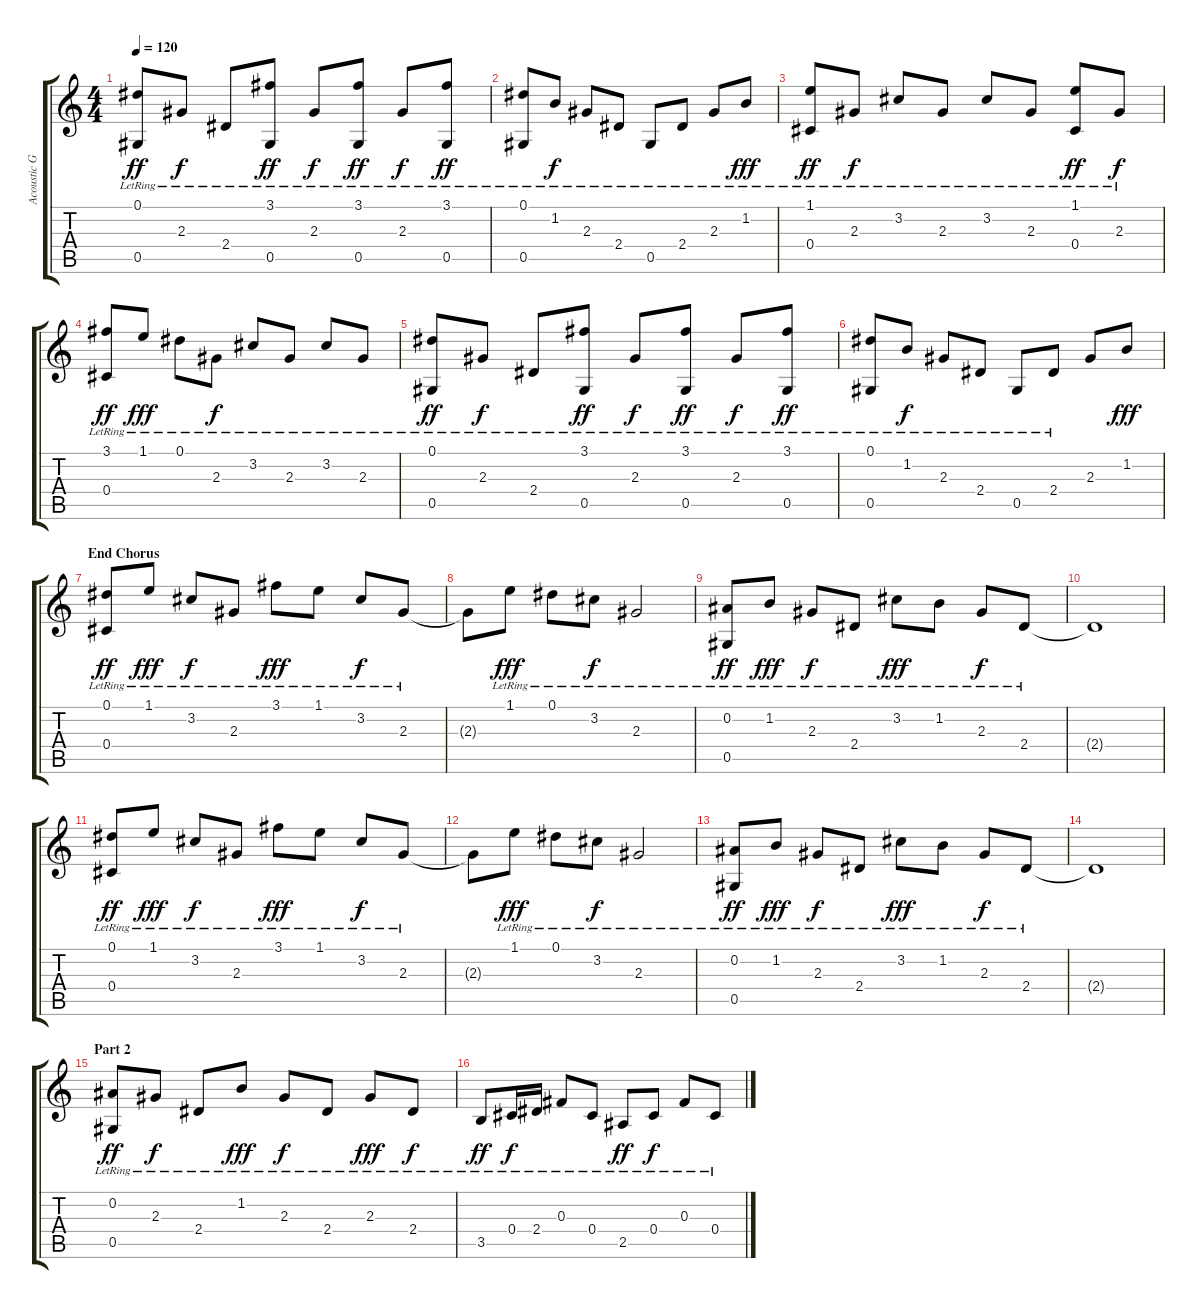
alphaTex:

\track ("Acoustic Guitar I (Effect)" "Acoustic G") {instrument acousticguitarnylon}
\staff {score tabs}
\tuning (Eb4 Bb3 Gb3 Db3 Ab2 Eb2) {hide}
\ts (4 4)
\tempo 120
\clef g2
\ks c
(0.1{lr} 0.5{lr}).8{dy ff} 2.3{lr}.8{dy f} 2.4{lr}.8 (3.1{lr} 0.5{lr}).8{dy ff} 2.3{lr}.8{dy f} (3.1{lr} 0.5{lr}).8{dy ff} 2.3{lr}.8{dy f} (3.1{lr} 0.5{lr}).8{dy ff} |
(0.1{lr} 0.5{lr}).8 1.2{lr}.8{dy f} 2.3{lr}.8 2.4{lr}.8 0.5{lr}.8 2.4{lr}.8 2.3{lr}.8 1.2{lr}.8{dy fff} |
(1.1{lr} 0.4{lr}).8{dy ff} 2.3{lr}.8{dy f} 3.2{lr}.8 2.3{lr}.8 3.2{lr}.8 2.3{lr}.8 (1.1{lr} 0.4{lr}).8{dy ff} 2.3{lr}.8{dy f} |
(3.1{lr} 0.4{lr}).8{dy ff} 1.1{lr}.8{dy fff} 0.1{lr}.8 2.3{lr}.8{dy f} 3.2{lr}.8 2.3{lr}.8 3.2{lr}.8 2.3{lr}.8 |
(0.1{lr} 0.5{lr}).8{dy ff} 2.3{lr}.8{dy f} 2.4{lr}.8 (3.1{lr} 0.5{lr}).8{dy ff} 2.3{lr}.8{dy f} (3.1{lr} 0.5{lr}).8{dy ff} 2.3{lr}.8{dy f} (3.1{lr} 0.5{lr}).8{dy ff} |
(0.1{lr} 0.5{lr}).8 1.2{lr}.8{dy f} 2.3{lr}.8 2.4{lr}.8 0.5{lr}.8 2.4{lr}.8 2.3.8 1.2.8{dy fff} |
\section ("" "End Chorus")
(0.1{lr} 0.4{lr}).8{dy ff} 1.1{lr}.8{dy fff} 3.2{lr}.8{dy f} 2.3{lr}.8 3.1{lr}.8{dy fff} 1.1{lr}.8 3.2{lr}.8{dy f} 2.3{lr}.8 |
2.3{t}.8 1.1{lr}.8{dy fff} 0.1{lr}.8 3.2{lr}.8{dy f} 2.3{lr}.2 |
(0.2{lr} 0.5{lr}).8{dy ff} 1.2{lr}.8{dy fff} 2.3{lr}.8{dy f} 2.4{lr}.8 3.2{lr}.8{dy fff} 1.2{lr}.8 2.3{lr}.8{dy f} 2.4{lr}.8 |
2.4{t}.1 |
(0.1{lr} 0.4{lr}).8{dy ff} 1.1{lr}.8{dy fff} 3.2{lr}.8{dy f} 2.3{lr}.8 3.1{lr}.8{dy fff} 1.1{lr}.8 3.2{lr}.8{dy f} 2.3{lr}.8 |
2.3{t}.8 1.1{lr}.8{dy fff} 0.1{lr}.8 3.2{lr}.8{dy f} 2.3{lr}.2 |
(0.2{lr} 0.5{lr}).8{dy ff} 1.2{lr}.8{dy fff} 2.3{lr}.8{dy f} 2.4{lr}.8 3.2{lr}.8{dy fff} 1.2{lr}.8 2.3{lr}.8{dy f} 2.4{lr}.8 |
2.4{t}.1 |
\section ("" "Part 2")
(0.2{lr} 0.5{lr}).8{dy ff} 2.3{lr}.8{dy f} 2.4{lr}.8 1.2{lr}.8{dy fff} 2.3{lr}.8{dy f} 2.4{lr}.8 2.3{lr}.8{dy fff} 2.4{lr}.8{dy f} |
3.5{lr}.8{dy ff} 0.4{lr}.16{dy f} 2.4{lr}.16 0.3{lr}.8 0.4{lr}.8 2.5{lr}.8{dy ff} 0.4{lr}.8{dy f} 0.3{lr}.8 0.4{lr}.8
